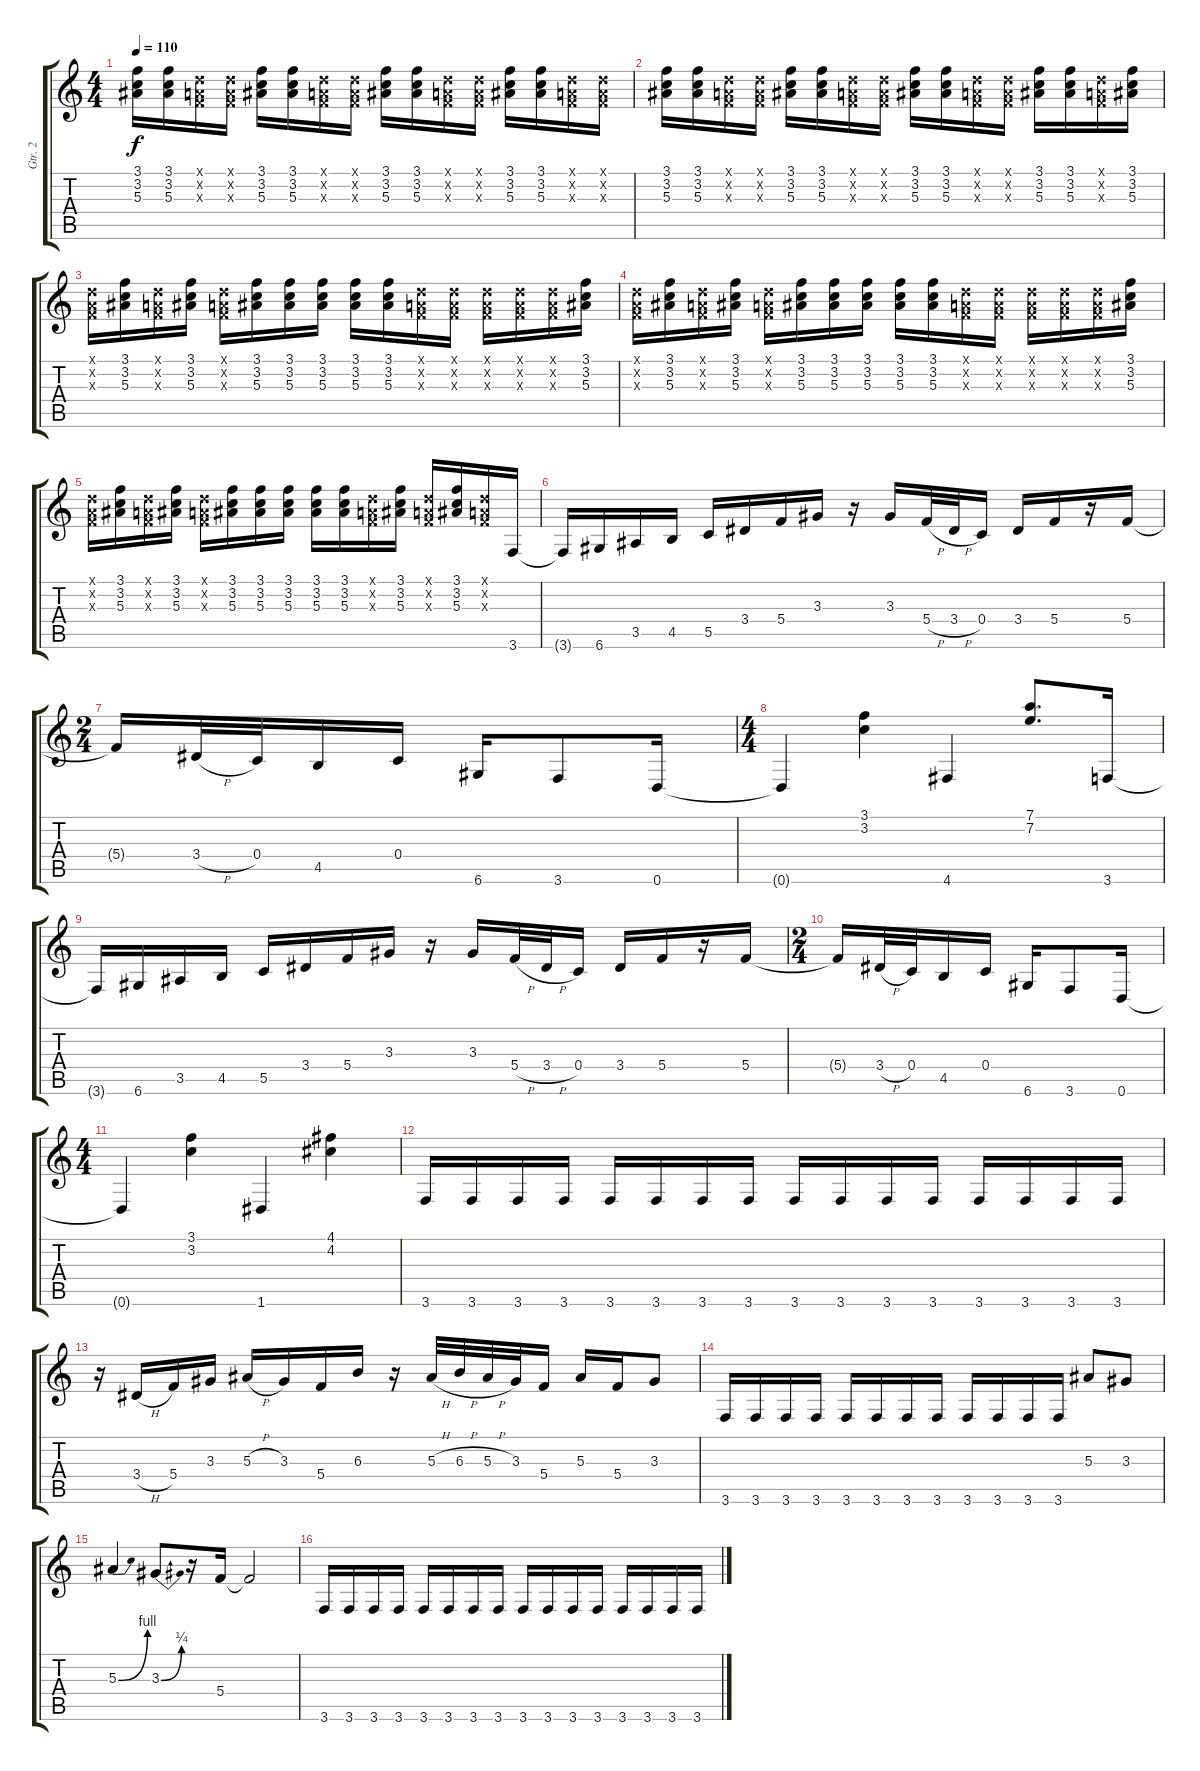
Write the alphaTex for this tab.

\track ("Gtr. 2" "Gtr. 2") {instrument distortionguitar}
\staff {score tabs}
\tuning (D4 A3 F3 C3 G2 D2) {hide}
\ts (4 4)
\tempo 110
\clef g2
\ks c
(3.1 3.2 5.3).16{dy f instrument distortionguitar} (3.1 3.2 5.3).16 (0.1{x} 0.2{x} 0.3{x}).16 (0.1{x} 0.2{x} 0.3{x}).16 (3.1 3.2 5.3).16 (3.1 3.2 5.3).16 (0.1{x} 0.2{x} 0.3{x}).16 (0.1{x} 0.2{x} 0.3{x}).16 (3.1 3.2 5.3).16 (3.1 3.2 5.3).16 (0.1{x} 0.2{x} 0.3{x}).16 (0.1{x} 0.2{x} 0.3{x}).16 (3.1 3.2 5.3).16 (3.1 3.2 5.3).16 (0.1{x} 0.2{x} 0.3{x}).16 (0.1{x} 0.2{x} 0.3{x}).16 |
(3.1 3.2 5.3).16 (3.1 3.2 5.3).16 (0.1{x} 0.2{x} 0.3{x}).16 (0.1{x} 0.2{x} 0.3{x}).16 (3.1 3.2 5.3).16 (3.1 3.2 5.3).16 (0.1{x} 0.2{x} 0.3{x}).16 (0.1{x} 0.2{x} 0.3{x}).16 (3.1 3.2 5.3).16 (3.1 3.2 5.3).16 (0.1{x} 0.2{x} 0.3{x}).16 (0.1{x} 0.2{x} 0.3{x}).16 (3.1 3.2 5.3).16 (3.1 3.2 5.3).16 (0.1{x} 0.2{x} 0.3{x}).16 (3.1 3.2 5.3).16 |
(0.1{x} 0.2{x} 0.3{x}).16 (3.1 3.2 5.3).16 (0.1{x} 0.2{x} 0.3{x}).16 (3.1 3.2 5.3).16 (0.1{x} 0.2{x} 0.3{x}).16 (3.1 3.2 5.3).16 (3.1 3.2 5.3).16 (3.1 3.2 5.3).16 (3.1 3.2 5.3).16 (3.1 3.2 5.3).16 (0.1{x} 0.2{x} 0.3{x}).16 (0.1{x} 0.2{x} 0.3{x}).16 (0.1{x} 0.2{x} 0.3{x}).16 (0.1{x} 0.2{x} 0.3{x}).16 (0.1{x} 0.2{x} 0.3{x}).16 (3.1 3.2 5.3).16 |
(0.1{x} 0.2{x} 0.3{x}).16 (3.1 3.2 5.3).16 (0.1{x} 0.2{x} 0.3{x}).16 (3.1 3.2 5.3).16 (0.1{x} 0.2{x} 0.3{x}).16 (3.1 3.2 5.3).16 (3.1 3.2 5.3).16 (3.1 3.2 5.3).16 (3.1 3.2 5.3).16 (3.1 3.2 5.3).16 (0.1{x} 0.2{x} 0.3{x}).16 (0.1{x} 0.2{x} 0.3{x}).16 (0.1{x} 0.2{x} 0.3{x}).16 (0.1{x} 0.2{x} 0.3{x}).16 (0.1{x} 0.2{x} 0.3{x}).16 (3.1 3.2 5.3).16 |
(0.1{x} 0.2{x} 0.3{x}).16 (3.1 3.2 5.3).16 (0.1{x} 0.2{x} 0.3{x}).16 (3.1 3.2 5.3).16 (0.1{x} 0.2{x} 0.3{x}).16 (3.1 3.2 5.3).16 (3.1 3.2 5.3).16 (3.1 3.2 5.3).16 (3.1 3.2 5.3).16 (3.1 3.2 5.3).16 (0.1{x} 0.2{x} 0.3{x}).16 (3.1 3.2 5.3).16 (0.1{x} 0.2{x} 0.3{x}).16 (3.1 3.2 5.3).16 (0.1{x} 0.2{x} 0.3{x}).16 3.6.16 |
3.6{t}.16 6.6.16 3.5.16 4.5.16 5.5.16 3.4.16 5.4.16 3.3.16 r.16 3.3.16 5.4{h}.32 3.4{h}.32 0.4.16 3.4.16 5.4.16 r.16 5.4.16 |
\ts (2 4)
5.4{t}.16 3.4{h}.32 0.4.32 4.5.16 0.4.16 6.6.16 3.6.8 0.6.16 |
\ts (4 4)
0.6{t}.4 (3.1 3.2).4 4.6.4 (7.1 7.2).8{d} 3.6.16 |
3.6{t}.16 6.6.16 3.5.16 4.5.16 5.5.16 3.4.16 5.4.16 3.3.16 r.16 3.3.16 5.4{h}.32 3.4{h}.32 0.4.16 3.4.16 5.4.16 r.16 5.4.16 |
\ts (2 4)
5.4{t}.16 3.4{h}.32 0.4.32 4.5.16 0.4.16 6.6.16 3.6.8 0.6.16 |
\ts (4 4)
0.6{t}.4 (3.1 3.2).4 1.6.4 (4.1 4.2).4 |
3.6.16 3.6.16 3.6.16 3.6.16 3.6.16 3.6.16 3.6.16 3.6.16 3.6.16 3.6.16 3.6.16 3.6.16 3.6.16 3.6.16 3.6.16 3.6.16 |
r.16 3.4{h}.16 5.4.16 3.3.16 5.3{h}.16 3.3.16 5.4.16 6.3.16 r.16 5.3{h}.32 6.3{h}.32 5.3{h}.32 3.3.32 5.4.16 5.3.16 5.4.16 3.3.8 |
3.6.16 3.6.16 3.6.16 3.6.16 3.6.16 3.6.16 3.6.16 3.6.16 3.6.16 3.6.16 3.6.16 3.6.16 5.3.8 3.3.8 |
5.3{be (bend 0 0 60 4)}.4 3.3{be (bend 0 0 60 1)}.8 r.16 5.4.16 5.4{t}.2 |
3.6.16 3.6.16 3.6.16 3.6.16 3.6.16 3.6.16 3.6.16 3.6.16 3.6.16 3.6.16 3.6.16 3.6.16 3.6.16 3.6.16 3.6.16 3.6.16
